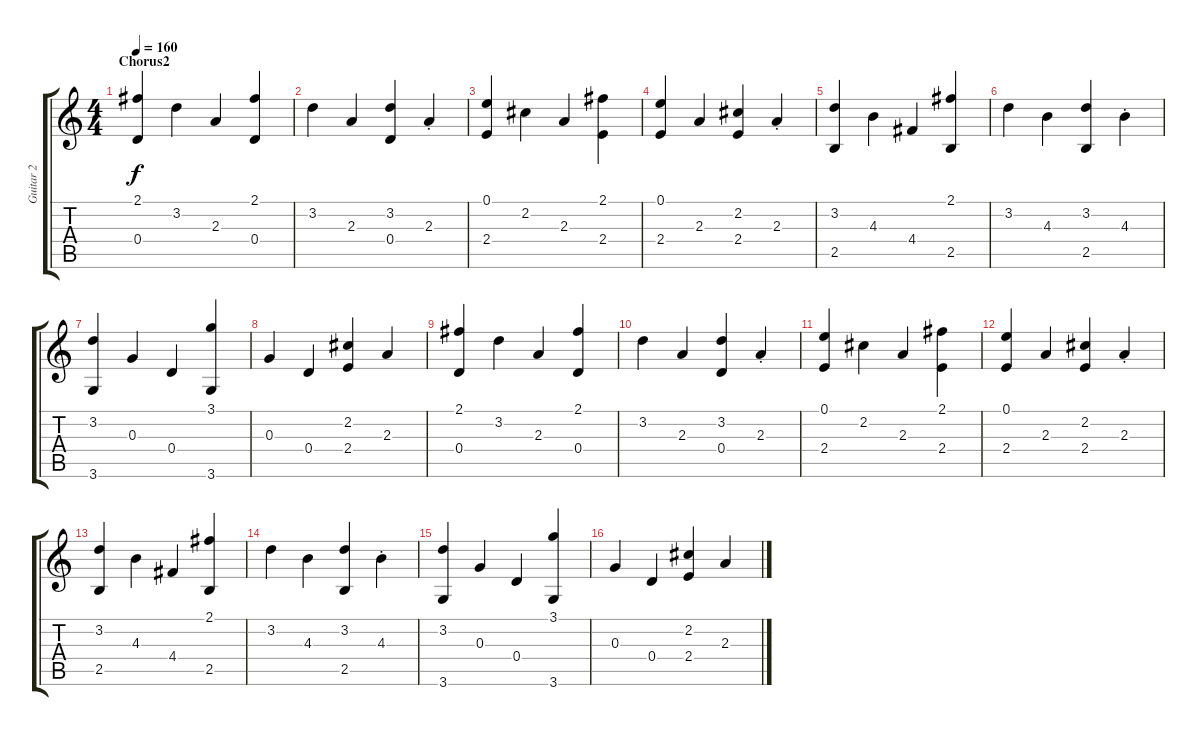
\track ("Guitar 2" "Guitar 2") {instrument electricguitarjazz}
\staff {score tabs}
\tuning (E4 B3 G3 D3 A2 E2) {hide}
\ts (4 4)
\section ("" "Chorus2")
\tempo 160
\clef g2
\ks c
(2.1 0.4).4{dy f} 3.2.4 2.3.4 (2.1 0.4).4 |
3.2.4 2.3.4 (3.2 0.4).4 2.3{st}.4 |
(0.1 2.4).4 2.2.4 2.3.4 (2.1 2.4).4 |
(0.1 2.4).4 2.3.4 (2.2 2.4).4 2.3{st}.4 |
(3.2 2.5).4 4.3.4 4.4.4 (2.1 2.5).4 |
3.2.4 4.3.4 (3.2 2.5).4 4.3{st}.4 |
(3.2 3.6).4 0.3.4 0.4.4 (3.1 3.6).4 |
0.3.4 0.4.4 (2.2 2.4).4 2.3.4 |
(2.1 0.4).4 3.2.4 2.3.4 (2.1 0.4).4 |
3.2.4 2.3.4 (3.2 0.4).4 2.3{st}.4 |
(0.1 2.4).4 2.2.4 2.3.4 (2.1 2.4).4 |
(0.1 2.4).4 2.3.4 (2.2 2.4).4 2.3{st}.4 |
(3.2 2.5).4 4.3.4 4.4.4 (2.1 2.5).4 |
3.2.4 4.3.4 (3.2 2.5).4 4.3{st}.4 |
(3.2 3.6).4 0.3.4 0.4.4 (3.1 3.6).4 |
0.3.4 0.4.4 (2.2 2.4).4 2.3.4
